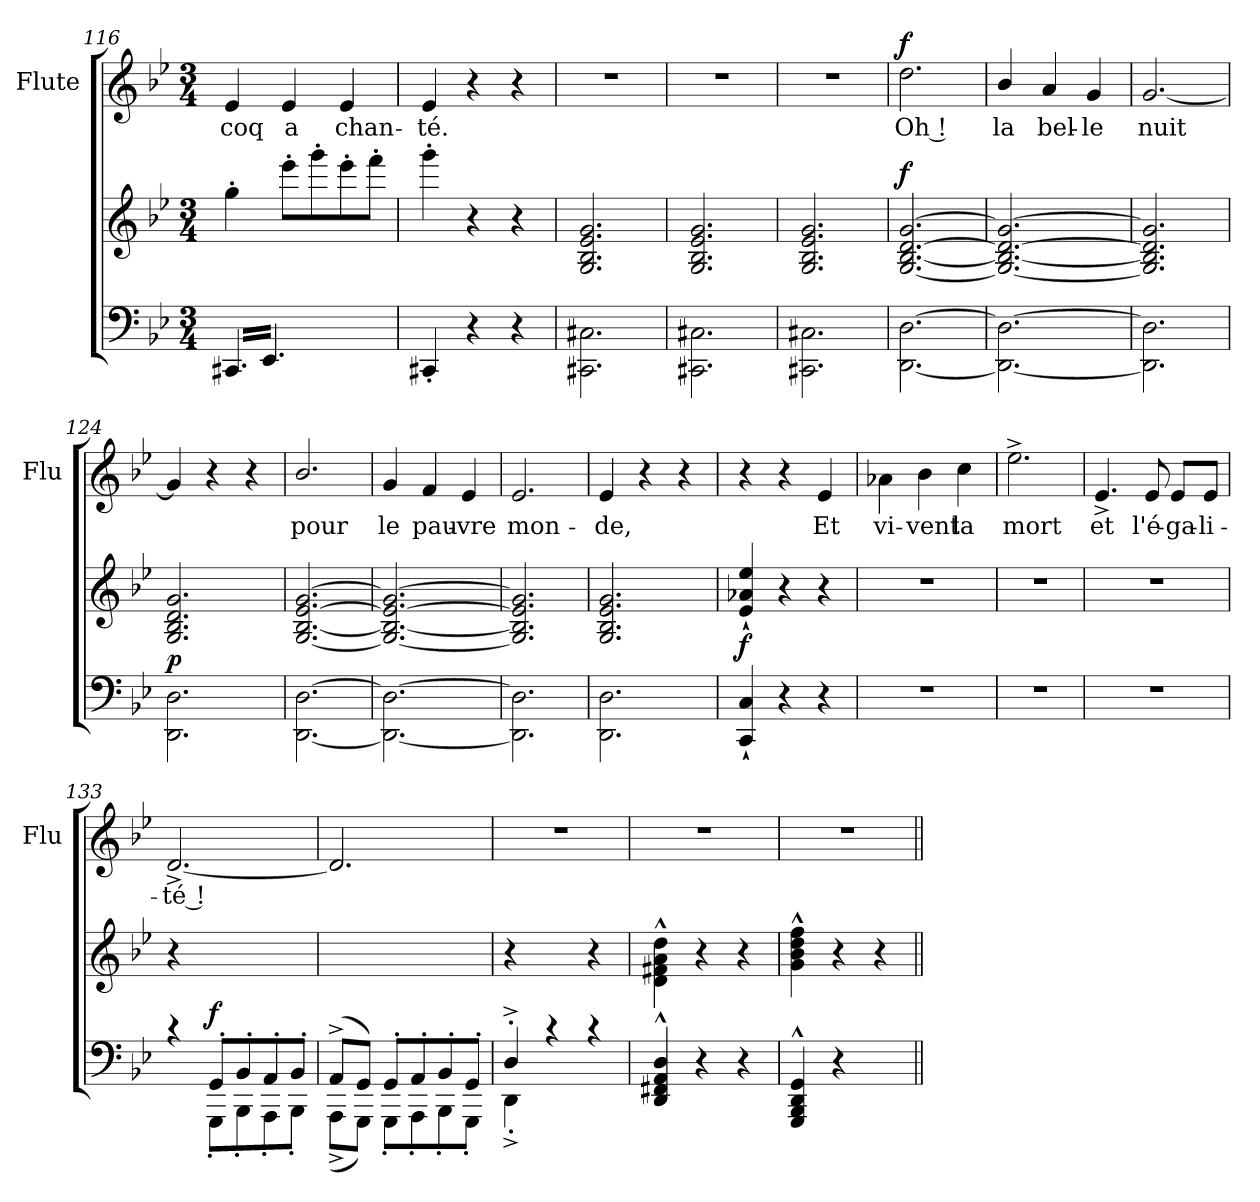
**kern	**kern	**dynam	**kern	**text	**dynam
*part2	*part2	*part2	*part1	*part1	*part1
*staff3	*staff2	*staff2/3	*staff1	*staff1	*staff1
*	*	*	*I"Flute	*	*
*	*	*	*I'Flu	*	*
*clefF4	*clefG2	*	*clefG2	*	*
*k[b-e-]	*k[b-e-]	*	*k[b-e-]	*	*
*B-:	*B-:	*	*B-:	*	*
*M3/4	*M3/4	*	*M3/4	*	*
=116	=116	=116	=116	=116	=116
!LO:N:vis=4.	!	!	!	!	!
*tremolo	*	*	*	*	*
16CC#X/LL	4gg'>\	.	4e-/	coq	.
16EE-/	.	.	.	.	.
16CC#X/	.	.	.	.	.
!LO:N:vis=4.	!	!	!	!	!
16EE-/	.	.	.	.	.
16CC#X/	8eee-'>\L	.	4e-/	a	.
16EE-/JJ	.	.	.	.	.
*Xtremolo	*	*	*	*	*
4.ryy	8ggg'>\	.	.	.	.
.	.	.	.	.	.
.	8eee-'>\	.	4e-/	chan-	.
.	8fff'>\J	.	.	.	.
!!LO:PB:g=z
=117	=117	=117	=117	=117	=117
4CC#X'</	4ggg'>\	.	4e-/	-té.	.
4r	4r	.	4r	.	.
4r	4r	.	4r	.	.
=118	=118	=118	=118	=118	=118
2.CC#X\ 2.C#X\	2.G/ 2.B-/ 2.e-/ 2.g/	.	2.r	.	.
=119	=119	=119	=119	=119	=119
2.CC#X\ 2.C#X\	2.G/ 2.B-/ 2.e-/ 2.g/	.	2.r	.	.
=120	=120	=120	=120	=120	=120
2.CC#X\ 2.C#X\	2.G/ 2.B-/ 2.e-/ 2.g/	.	2.r	.	.
=121	=121	=121	=121	=121	=121
!	!	!LO:DY:a	!	!	!LO:DY:a
[2.DD\ [2.D\	[2.G/ [2.B-/ [2.d/ [2.g/	f	2.dd\	Oh !	f
=122	=122	=122	=122	=122	=122
2.DD_\ 2.D_\	2.G_/ 2.B-_/ 2.d_/ 2.g_/	.	4b-/	la	.
.	.	.	4a/	bel-	.
.	.	.	4g/	-le	.
=123	=123	=123	=123	=123	=123
2.DD]\ 2.D]\	2.G]/ 2.B-]/ 2.d]/ 2.g]/	.	[2.g/	nuit	.
=124	=124	=124	=124	=124	=124
!	!	!LO:DY:a=2	!	!	!
2.DD\ 2.D\	2.G/ 2.B-/ 2.d/ 2.g/	p	4g/]	.	.
.	.	.	4r	.	.
.	.	.	4r	.	.
!!LO:LB:g=z
=125	=125	=125	=125	=125	=125
[2.DD\ [2.D\	[2.G/ [2.B-/ [2.e-/ [2.g/	.	2.b-/	pour	.
=126	=126	=126	=126	=126	=126
2.DD_\ 2.D_\	2.G_/ 2.B-_/ 2.e-_/ 2.g_/	.	4g/	le	.
.	.	.	4f/	pau-	.
.	.	.	4e-/	-vre	.
=127	=127	=127	=127	=127	=127
2.DD]\ 2.D]\	2.G]/ 2.B-]/ 2.e-]/ 2.g]/	.	2.e-/	mon-	.
=128	=128	=128	=128	=128	=128
2.DD\ 2.D\	2.G/ 2.B-/ 2.e-/ 2.g/	.	4e-/	-de,	.
.	.	.	4r	.	.
.	.	.	4r	.	.
=129	=129	=129	=129	=129	=129
!	!	!LO:DY:a=2	!	!	!
4CC`</ 4C`</	4e-`</ 4a-X`</ 4ee-`</	f	4r	.	.
4r	4r	.	4r	.	.
4r	4r	.	4e-/	Et	.
=130	=130	=130	=130	=130	=130
2.r	2.r	.	4a-X\	vi-	.
.	.	.	4b-\	-vent	.
.	.	.	4cc\	la	.
=131	=131	=131	=131	=131	=131
2.r	2.r	.	2.ee-^>\	mort	.
!!LO:LB:g=z
=132	=132	=132	=132	=132	=132
2.r	2.r	.	4.e-^>/	et	.
.	.	.	8e-/	l'é-	.
.	.	.	8e-/L	-ga-	.
.	.	.	8e-/J	-li-	.
=133	=133	=133	=133	=133	=133
*^	*	*	*	*	*
4rc	4ryy	4r	.	[2.d^>/	-té !	.
!	!	!	!LO:DY:a=2	!	!	!
8GG'>/L	8GGG'<\L	2ryy	f	.	.	.
8BB-'>/	8BBB-'<\	.	.	.	.	.
8AA'>/	8AAA'<\	.	.	.	.	.
8BB-'>/J	8BBB-'<\J	.	.	.	.	.
=134	=134	=134	=134	=134	=134	=134
(>8AA^>/L	(<8AAA^<\L	2ryy	.	2.d/]	.	.
8GG/J)	8GGG\J)	.	.	.	.	.
8GG'>/L	8GGG'<\L	.	.	.	.	.
8AA'>/	8AAA'<\	.	.	.	.	.
8BB-'>/	8BBB-'<\	4ryy	.	.	.	.
8GG'>/J	8GGG'<\J	.	.	.	.	.
=135	=135	=135	=135	=135	=135	=135
4D^>'>/	4DD^<'<\	4r	.	2.r	.	.
4rc	2ryy	4ryy	.	.	.	.
4rc	.	4r	.	.	.	.
*v	*v	*	*	*	*	*
=136	=136	=136	=136	=136	=136
4DD^^</ 4FF#X^^</ 4AA^^</ 4D^^</	4d^^>\ 4f#X^^>\ 4a^^>\ 4dd^^>\	.	2.r	.	.
4r	4r	.	.	.	.
4r	4r	.	.	.	.
=137	=137	=137	=137	=137	=137
4GGG^^</ 4BBB-^^</ 4DD^^</ 4GG^^</	4g^^>\ 4b-^^>\ 4dd^^>\ 4ff^^>\	.	2.r	.	.
4r	4r	.	.	.	.
4ryy	4r	.	.	.	.
=||	=||	=||	=||	=||	=||
*-	*-	*-	*-	*-	*-
